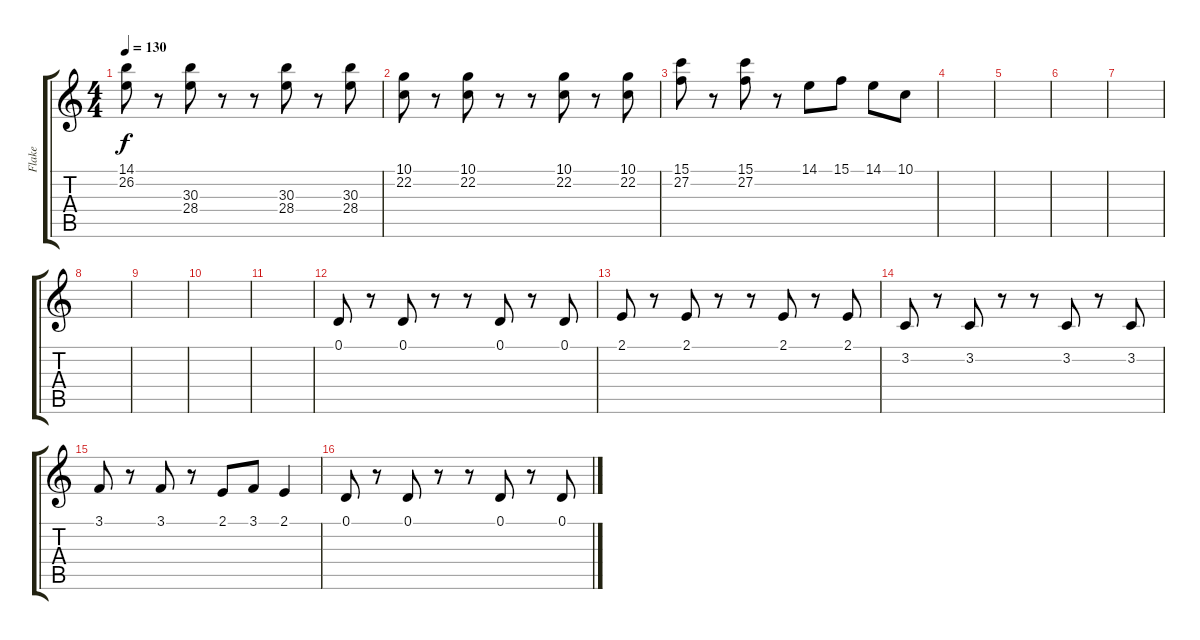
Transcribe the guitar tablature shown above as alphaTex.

\track ("Flake" "Flake") {instrument fx4atmosphere}
\staff {score tabs}
\tuning (D4 A3 F3 C3 G2 C2) {hide}
\ts (4 4)
\tempo 130
\clef g2
\ks c
(14.1 26.2).8{dy f} r.8 (30.3 28.4).8 r.8 r.8 (30.3 28.4).8 r.8 (30.3 28.4).8 |
(10.1 22.2).8 r.8 (10.1 22.2).8 r.8 r.8 (10.1 22.2).8 r.8 (10.1 22.2).8 |
(15.1 27.2).8 r.8 (15.1 27.2).8 r.8 14.1.8 15.1.8 14.1.8 10.1.8 |
|
|
|
|
|
|
|
|
0.1.8{volume 16 instrument pad1newage} r.8 0.1.8 r.8 r.8 0.1.8 r.8 0.1.8 |
2.1.8 r.8 2.1.8 r.8 r.8 2.1.8 r.8 2.1.8 |
3.2.8 r.8 3.2.8 r.8 r.8 3.2.8 r.8 3.2.8 |
3.1.8 r.8 3.1.8 r.8 2.1.8 3.1.8 2.1.4 |
0.1.8 r.8 0.1.8 r.8 r.8 0.1.8 r.8 0.1.8
